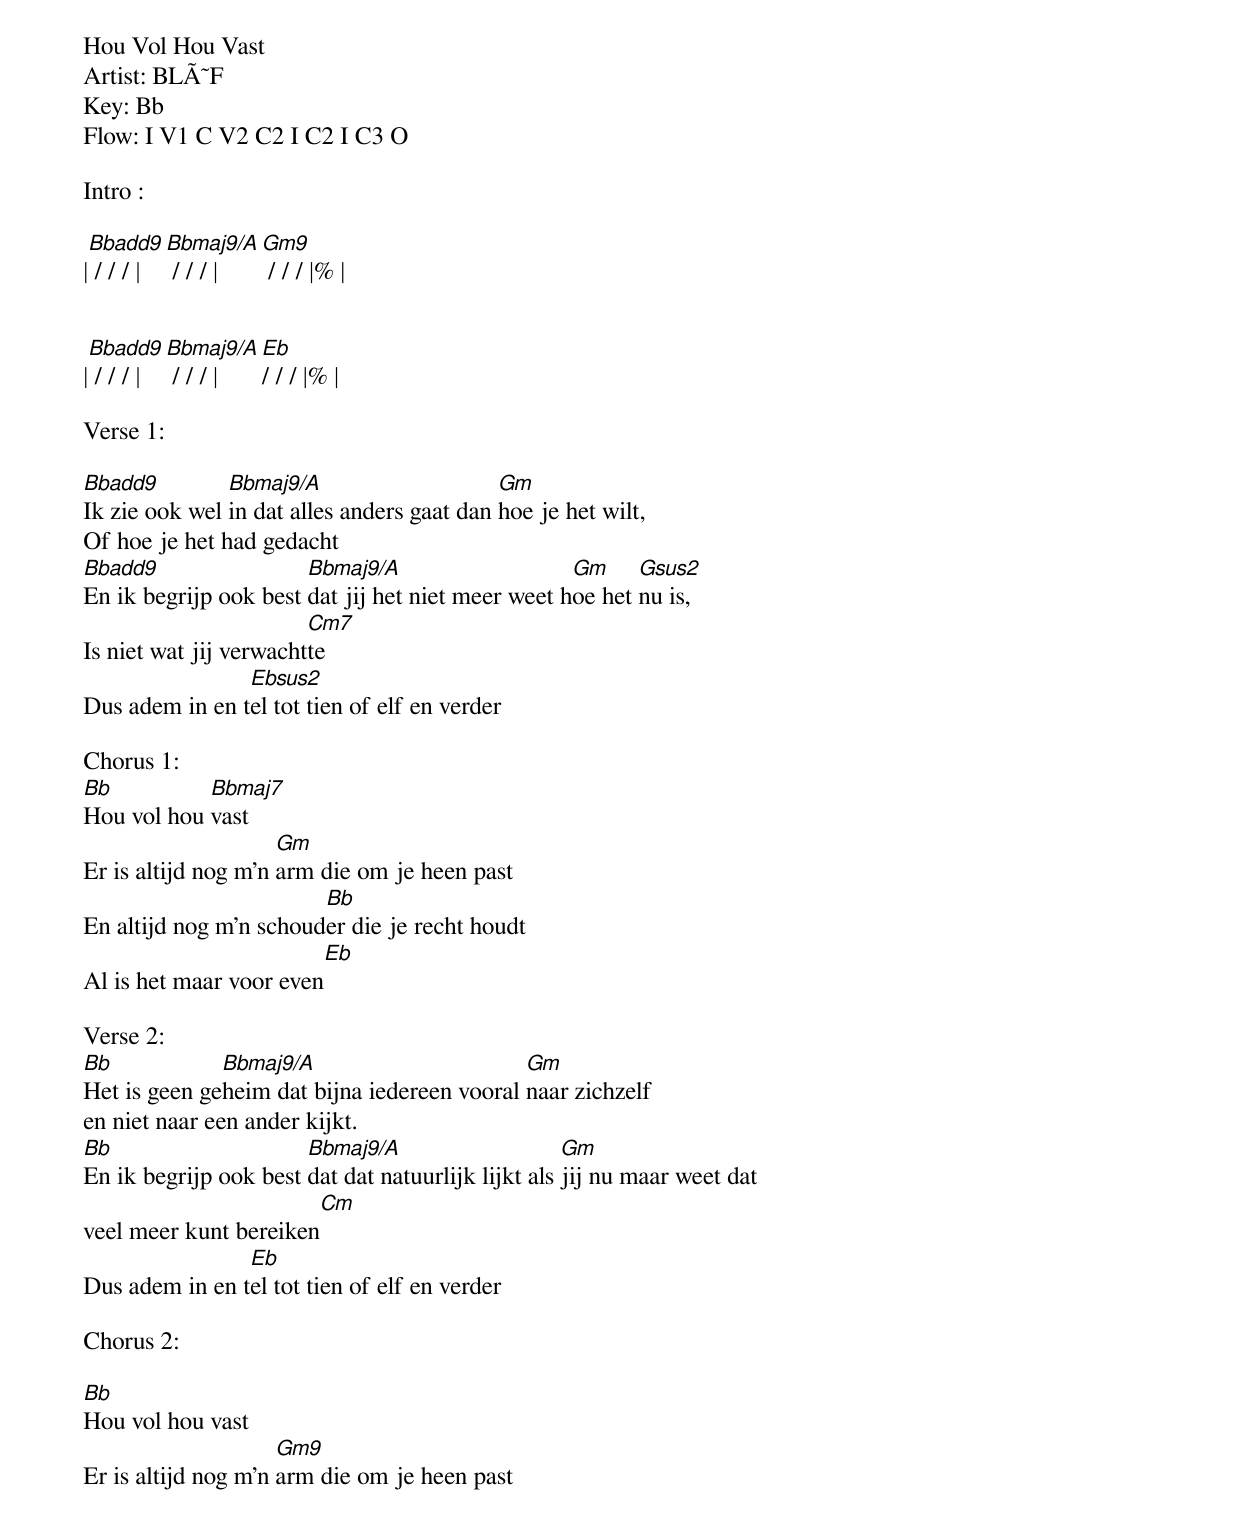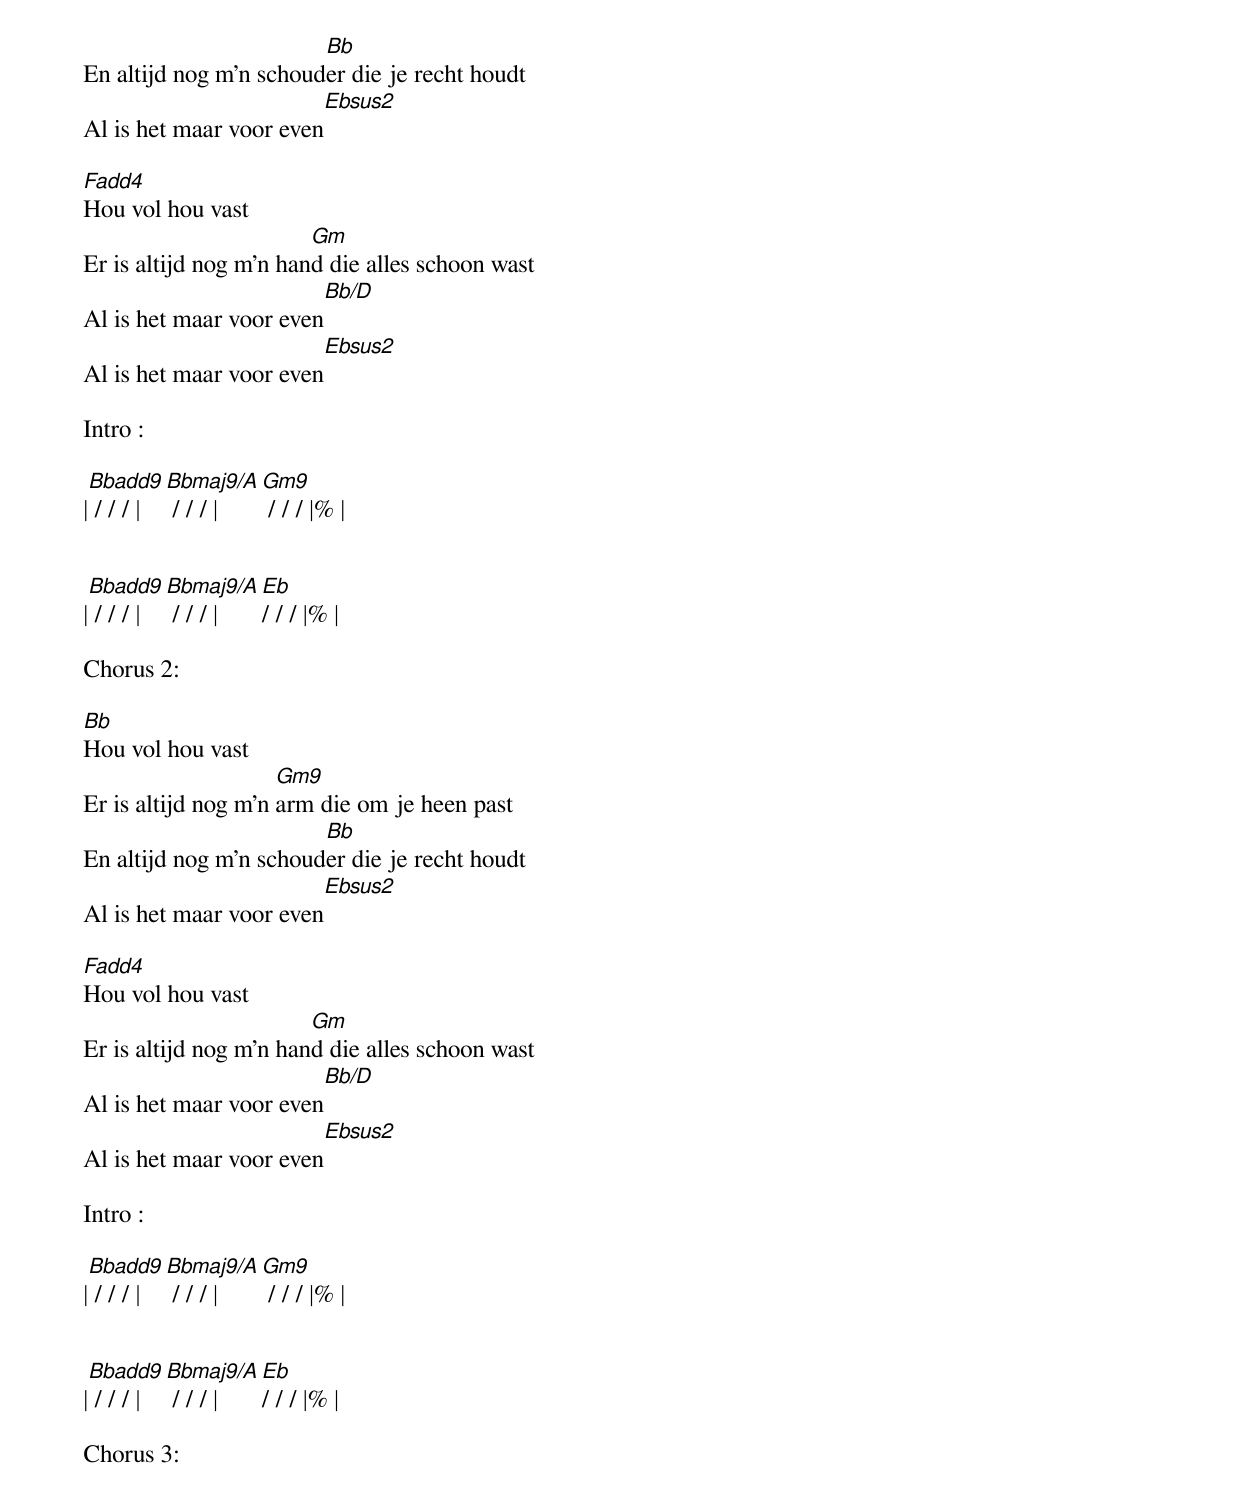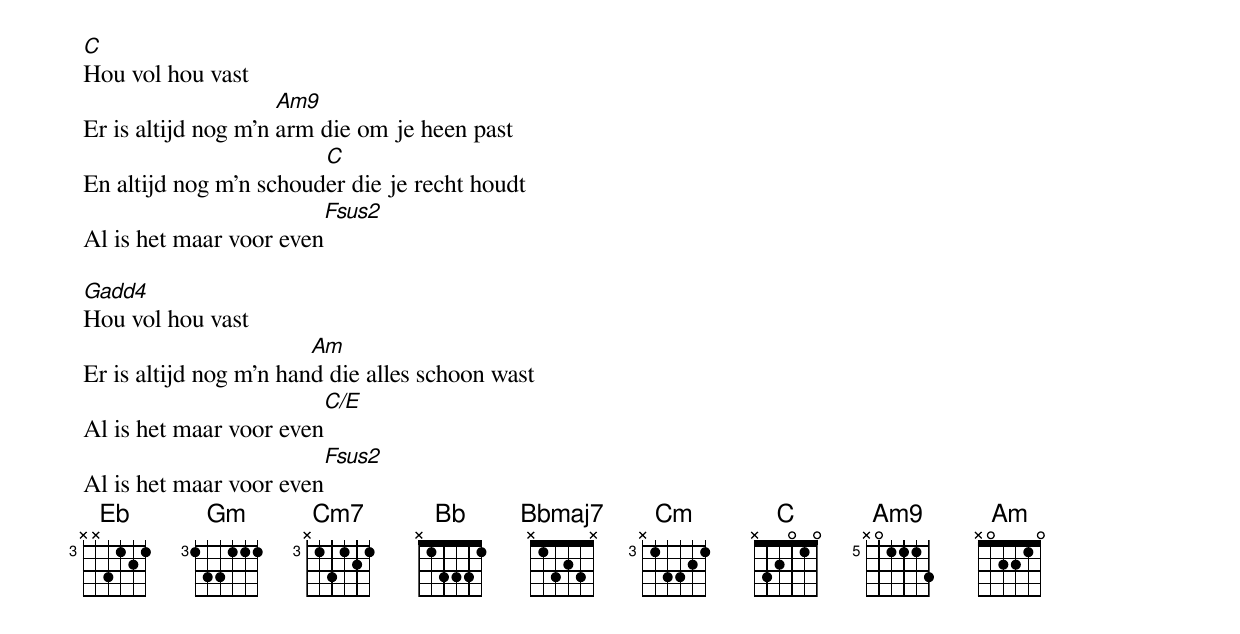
Hou Vol Hou Vast
Artist: BLÃ˜F
Key: Bb
Flow: I V1 C V2 C2 I C2 I C3 O

Intro :

|[Bbadd9] / / / |[Bbmaj9/A] / / / |[Gm9] / / / |% |


|[Bbadd9] / / / |[Bbmaj9/A] / / / | [Eb]/ / / |% |

Verse 1:

[Bbadd9]Ik zie ook wel [Bbmaj9/A]in dat alles anders gaat dan [Gm]hoe je het wilt,
Of hoe je het had gedacht
[Bbadd9]En ik begrijp ook best [Bbmaj9/A]dat jij het niet meer weet h[Gm]oe het [Gsus2]nu is,
Is niet wat jij verwacht[Cm7]te
Dus adem in en t[Ebsus2]el tot tien of elf en verder

Chorus 1:
[Bb]Hou vol hou [Bbmaj7]vast
Er is altijd nog m'n [Gm]arm die om je heen past
En altijd nog m'n schoud[Bb]er die je recht houdt
Al is het maar voor even[Eb]

Verse 2:
[Bb]Het is geen ge[Bbmaj9/A]heim dat bijna iedereen vooral [Gm]naar zichzelf
en niet naar een ander kijkt.
[Bb]En ik begrijp ook best [Bbmaj9/A]dat dat natuurlijk lijkt als [Gm]jij nu maar weet dat
veel meer kunt bereiken[Cm]
Dus adem in en t[Eb]el tot tien of elf en verder

Chorus 2:

[Bb]Hou vol hou vast
Er is altijd nog m'n [Gm9]arm die om je heen past
En altijd nog m'n schoud[Bb]er die je recht houdt
Al is het maar voor even[Ebsus2]

[Fadd4]Hou vol hou vast
Er is altijd nog m'n han[Gm]d die alles schoon wast
Al is het maar voor even[Bb/D]
Al is het maar voor even[Ebsus2]

Intro :

|[Bbadd9] / / / |[Bbmaj9/A] / / / |[Gm9] / / / |% |


|[Bbadd9] / / / |[Bbmaj9/A] / / / | [Eb]/ / / |% |

Chorus 2:

[Bb]Hou vol hou vast
Er is altijd nog m'n [Gm9]arm die om je heen past
En altijd nog m'n schoud[Bb]er die je recht houdt
Al is het maar voor even[Ebsus2]

[Fadd4]Hou vol hou vast
Er is altijd nog m'n han[Gm]d die alles schoon wast
Al is het maar voor even[Bb/D]
Al is het maar voor even[Ebsus2]

Intro :

|[Bbadd9] / / / |[Bbmaj9/A] / / / |[Gm9] / / / |% |


|[Bbadd9] / / / |[Bbmaj9/A] / / / | [Eb]/ / / |% |

Chorus 3:

[C]Hou vol hou vast
Er is altijd nog m'n [Am9]arm die om je heen past
En altijd nog m'n schoud[C]er die je recht houdt
Al is het maar voor even[Fsus2]

[Gadd4]Hou vol hou vast
Er is altijd nog m'n han[Am]d die alles schoon wast
Al is het maar voor even[C/E]
Al is het maar voor even[Fsus2]
